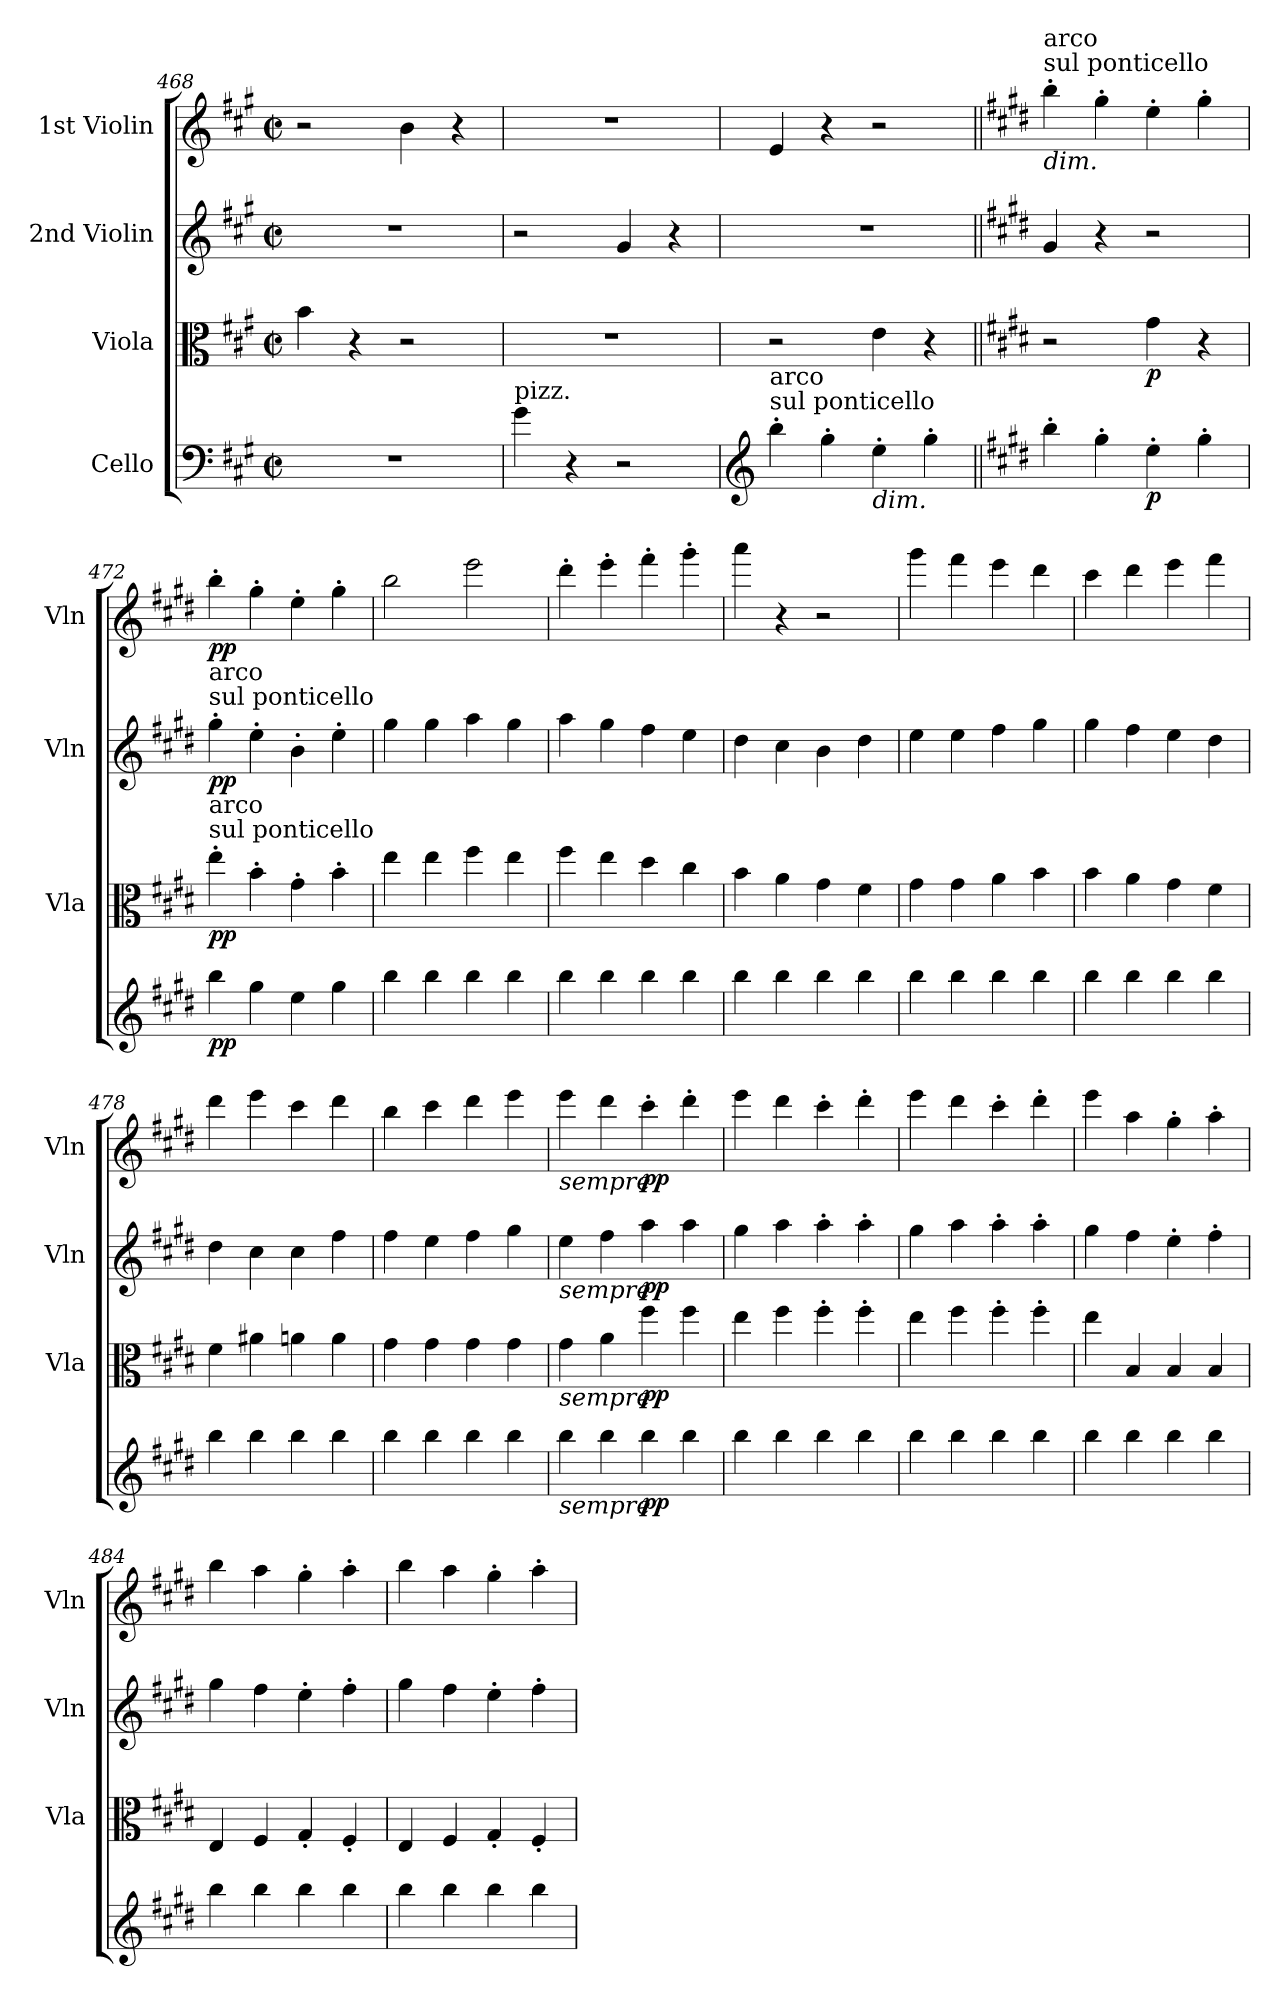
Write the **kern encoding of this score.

**kern	**dynam	**kern	**dynam	**kern	**dynam	**kern	**dynam
*part4	*part4	*part3	*part3	*part2	*part2	*part1	*part1
*staff4	*staff4	*staff3	*staff3	*staff2	*staff2	*staff1	*staff1
*I"Cello	*	*I"Viola	*	*I"2nd Violin	*	*I"1st Violin	*
*	*	*I'Vla	*	*I'Vln	*	*I'Vln	*
*clefF4	*	*clefC3	*	*clefG2	*	*clefG2	*
*k[f#c#g#]	*	*k[f#c#g#]	*	*k[f#c#g#]	*	*k[f#c#g#]	*
*A:	*	*A:	*	*A:	*	*A:	*
*M2/2	*	*M2/2	*	*M2/2	*	*M2/2	*
*met(c|)	*	*met(c|)	*	*met(c|)	*	*met(c|)	*
=468	=468	=468	=468	=468	=468	=468	=468
1r	.	4b\	.	1r	.	2r	.
.	.	4r	.	.	.	.	.
.	.	2r	.	.	.	4b\	.
.	.	.	.	.	.	4r	.
=469	=469	=469	=469	=469	=469	=469	=469
!LO:TX:a:t=pizz.	!	!	!	!	!	!	!
4g#\	.	1r	.	2r	.	1r	.
4r	.	.	.	.	.	.	.
2r	.	.	.	4g#/	.	.	.
.	.	.	.	4r	.	.	.
=470	=470	=470	=470	=470	=470	=470	=470
*clefG2	*	*	*	*	*	*	*
!LO:TX:a:t=sul ponticello	!	!	!	!	!	!	!
!LO:TX:a:t=arco	!	!	!	!	!	!	!
4bb'\	.	2r	.	1r	.	4e/	.
4gg#'\	.	.	.	.	.	4r	.
!LO:TX:b:i:t=dim.	!	!	!	!	!	!	!
4ee'\	.	4e\	.	.	.	2r	.
4gg#'\	.	4r	.	.	.	.	.
=471||	=471||	=471||	=471||	=471||	=471||	=471||	=471||
*k[f#c#g#d#]	*	*k[f#c#g#d#]	*	*k[f#c#g#d#]	*	*k[f#c#g#d#]	*
*E:	*	*E:	*	*E:	*	*E:	*
!	!	!	!	!	!	!LO:TX:a:t=sul ponticello	!
!	!	!	!	!	!	!LO:TX:a:t=arco	!
!	!	!	!	!	!	!LO:TX:b:i:t=dim.	!
4bb'\	.	2r	.	4g#/	.	4bb'\	.
4gg#'\	.	.	.	4r	.	4gg#'\	.
!	!LO:DY:b	!	!LO:DY:b	!	!	!	!
4ee'\	p	4g#\	p	2r	.	4ee'\	.
4gg#'\	.	4r	.	.	.	4gg#'\	.
!!LO:LB:g=z
=472	=472	=472	=472	=472	=472	=472	=472
!	!	!	!	!LO:TX:a:t=sul ponticello	!	!	!
!	!	!	!	!LO:TX:a:t=arco	!	!	!
!	!	!LO:TX:a:t=sul ponticello	!	!	!	!	!
!	!	!LO:TX:a:t=arco	!	!	!	!	!
!	!LO:DY:b	!	!LO:DY:b	!	!LO:DY:b	!	!LO:DY:b
4bb\	pp	4ee'\	pp	4gg#'\	pp	4bb'\	pp
4gg#\	.	4b'\	.	4ee'\	.	4gg#'\	.
4ee\	.	4g#'\	.	4b'\	.	4ee'\	.
4gg#\	.	4b'\	.	4ee'\	.	4gg#'\	.
=473	=473	=473	=473	=473	=473	=473	=473
4bb\	.	4ee\	.	4gg#\	.	2bb\	.
4bb\	.	4ee\	.	4gg#\	.	.	.
4bb\	.	4ff#\	.	4aa\	.	2eee\	.
4bb\	.	4ee\	.	4gg#\	.	.	.
=474	=474	=474	=474	=474	=474	=474	=474
4bb\	.	4ff#\	.	4aa\	.	4ddd#'\	.
4bb\	.	4ee\	.	4gg#\	.	4eee'\	.
4bb\	.	4dd#\	.	4ff#\	.	4fff#'\	.
4bb\	.	4cc#\	.	4ee\	.	4ggg#'\	.
=475	=475	=475	=475	=475	=475	=475	=475
4bb\	.	4b\	.	4dd#\	.	4aaa\	.
4bb\	.	4a\	.	4cc#\	.	4r	.
4bb\	.	4g#\	.	4b\	.	2r	.
4bb\	.	4f#\	.	4dd#\	.	.	.
!!LO:PB:g=z
=476	=476	=476	=476	=476	=476	=476	=476
4bb\	.	4g#\	.	4ee\	.	4ggg#\	.
4bb\	.	4g#\	.	4ee\	.	4fff#\	.
4bb\	.	4a\	.	4ff#\	.	4eee\	.
4bb\	.	4b\	.	4gg#\	.	4ddd#\	.
=477	=477	=477	=477	=477	=477	=477	=477
4bb\	.	4b\	.	4gg#\	.	4ccc#\	.
4bb\	.	4a\	.	4ff#\	.	4ddd#\	.
4bb\	.	4g#\	.	4ee\	.	4eee\	.
4bb\	.	4f#\	.	4dd#\	.	4fff#\	.
=478	=478	=478	=478	=478	=478	=478	=478
4bb\	.	4f#\	.	4dd#\	.	4ddd#\	.
4bb\	.	4a#X\	.	4cc#\	.	4eee\	.
4bb\	.	4an\	.	4cc#\	.	4ccc#\	.
4bb\	.	4a\	.	4ff#\	.	4ddd#\	.
=479	=479	=479	=479	=479	=479	=479	=479
4bb\	.	4g#\	.	4ff#\	.	4bb\	.
4bb\	.	4g#\	.	4ee\	.	4ccc#\	.
4bb\	.	4g#\	.	4ff#\	.	4ddd#\	.
4bb\	.	4g#\	.	4gg#\	.	4eee\	.
=480	=480	=480	=480	=480	=480	=480	=480
!	!	!	!	!	!	!LO:TX:b:i:t=sempre	!
!	!	!	!	!LO:TX:b:i:t=sempre	!	!	!
!	!	!LO:TX:b:i:t=sempre	!	!	!	!	!
!LO:TX:b:i:t=sempre	!	!	!	!	!	!	!
4bb\	.	4g#\	.	4ee\	.	4eee\	.
4bb\	.	4a\	.	4ff#\	.	4ddd#\	.
!	!LO:DY:b	!	!LO:DY:b	!	!LO:DY:b	!	!LO:DY:b
4bb\	pp	4ff#\	pp	4aa\	pp	4ccc#'\	pp
4bb\	.	4ff#\	.	4aa\	.	4ddd#'\	.
!!LO:LB:g=z
=481	=481	=481	=481	=481	=481	=481	=481
4bb\	.	4ee\	.	4gg#\	.	4eee\	.
4bb\	.	4ff#\	.	4aa\	.	4ddd#\	.
4bb\	.	4ff#'\	.	4aa'\	.	4ccc#'\	.
4bb\	.	4ff#'\	.	4aa'\	.	4ddd#'\	.
=482	=482	=482	=482	=482	=482	=482	=482
4bb\	.	4ee\	.	4gg#\	.	4eee\	.
4bb\	.	4ff#\	.	4aa\	.	4ddd#\	.
4bb\	.	4ff#'\	.	4aa'\	.	4ccc#'\	.
4bb\	.	4ff#'\	.	4aa'\	.	4ddd#'\	.
=483	=483	=483	=483	=483	=483	=483	=483
4bb\	.	4ee\	.	4gg#\	.	4eee\	.
4bb\	.	4B/	.	4ff#\	.	4aa\	.
4bb\	.	4B/	.	4ee'\	.	4gg#'\	.
4bb\	.	4B/	.	4ff#'\	.	4aa'\	.
=484	=484	=484	=484	=484	=484	=484	=484
4bb\	.	4E/	.	4gg#\	.	4bb\	.
4bb\	.	4F#/	.	4ff#\	.	4aa\	.
4bb\	.	4G#'/	.	4ee'\	.	4gg#'\	.
4bb\	.	4F#'/	.	4ff#'\	.	4aa'\	.
=485	=485	=485	=485	=485	=485	=485	=485
4bb\	.	4E/	.	4gg#\	.	4bb\	.
4bb\	.	4F#/	.	4ff#\	.	4aa\	.
4bb\	.	4G#'/	.	4ee'\	.	4gg#'\	.
4bb\	.	4F#'/	.	4ff#'\	.	4aa'\	.
=	=	=	=	=	=	=	=
*-	*-	*-	*-	*-	*-	*-	*-
